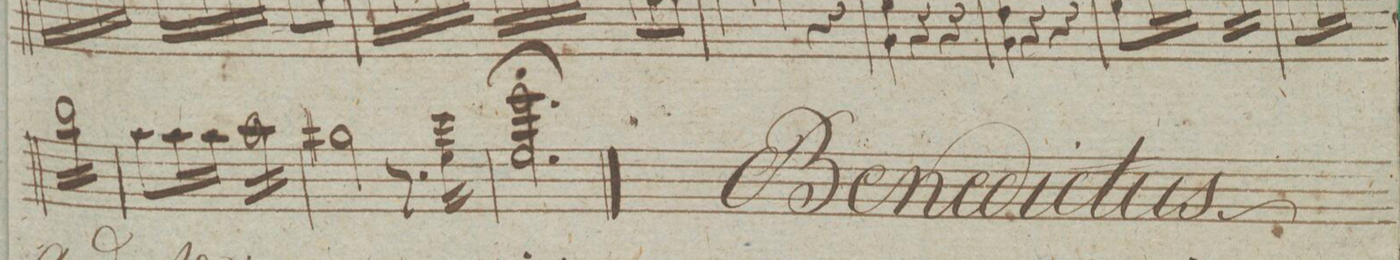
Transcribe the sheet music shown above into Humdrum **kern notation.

**kern	**dynam
*I"Violino Imo	*
*clefG2	*
*k[]	*
*met(c)	*
*M3/4	*
*tremolo	*
16bb\LL	.
16bb\	.
16bb\	.
16bb\	.
16bb\	.
16bb\	.
16bb\	.
16bb\JJ	.
*Xtremolo	*
=74	=74
8aa\L	.
16aa\L	.
16aa\JJ	.
*tremolo	*
16aa\LL	.
16aa\	.
16aa\	.
16aa\	.
16aa\	.
16aa\	.
16aa\	.
16aa\JJ	.
*Xtremolo	*
=75	=75
2gg#X\	.
8.r	.
16eee\ 16ee\	.
=76	=76
2.eee\ 2.ee;\	.
==	==
*-	*-
